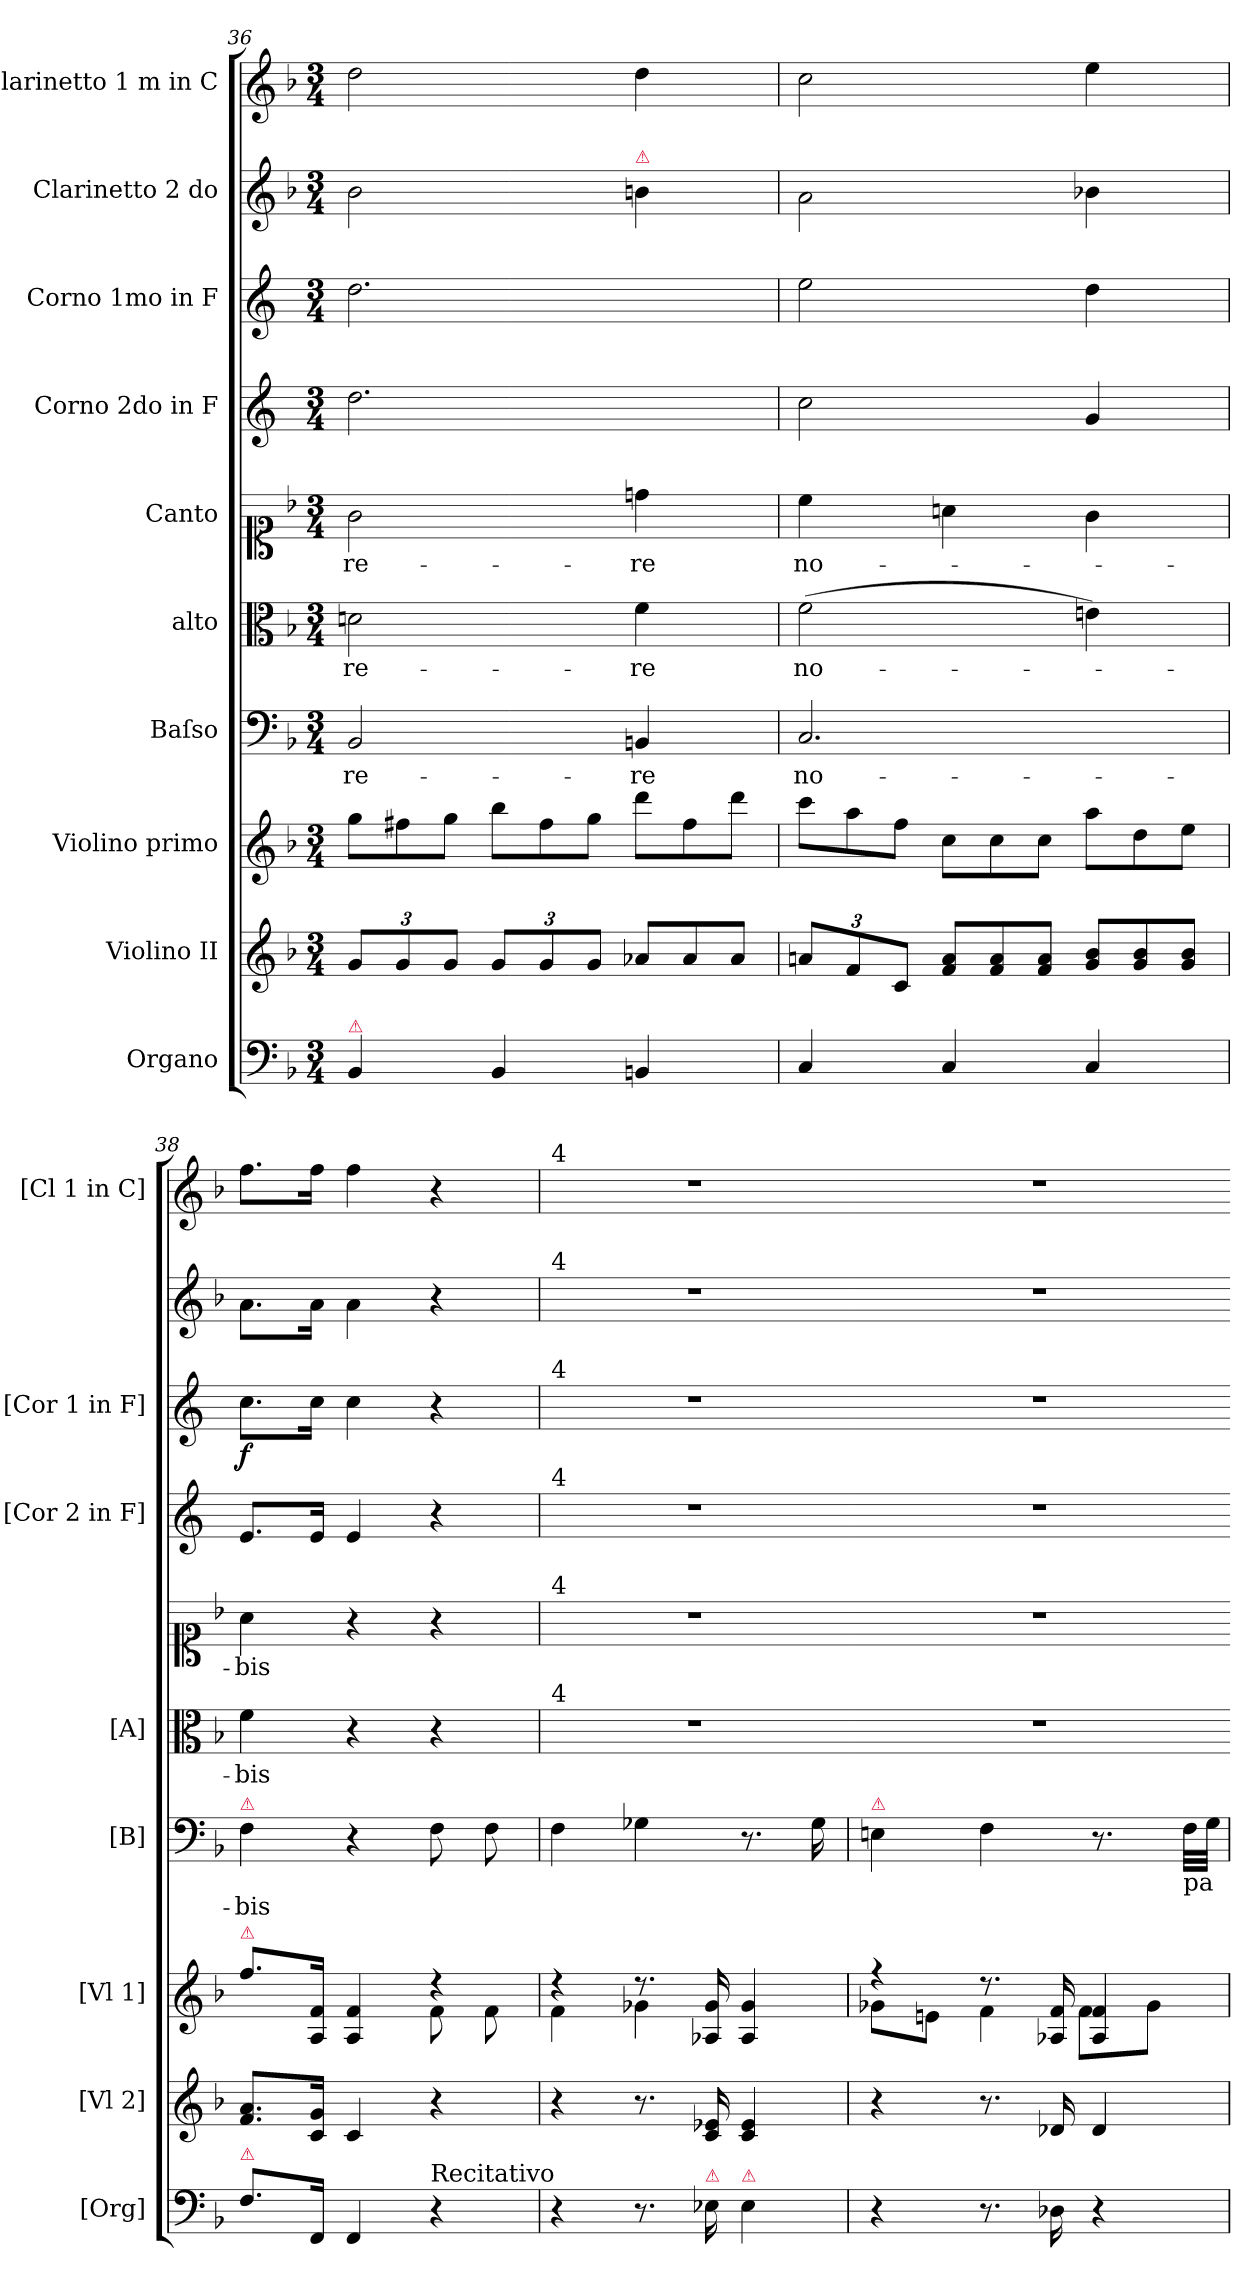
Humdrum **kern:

**kern	**kern	**kern	**kern	**text	**kern	**text	**kern	**text	**kern	**kern	**dynam	**kern	**kern
*part10	*part9	*part8	*part7	*part7	*part6	*part6	*part5	*part5	*part4	*part3	*part3	*part2	*part1
*staff10	*staff9	*staff8	*staff7	*staff7	*staff6	*staff6	*staff5	*staff5	*staff4	*staff3	*staff3	*staff2	*staff1
*I"Organo	*I"Violino II	*I"Violino primo	*I"Baſso	*	*I"alto	*	*I"Canto	*	*I"Corno 2do in F	*I"Corno 1mo in F	*	*I"Clarinetto 2 do	*I"Clarinetto 1 m in C
*I'[Org]	*I'[Vl 2]	*I'[Vl 1]	*I'[B]	*	*I'[A]	*	*	*	*I'[Cor 2 in F]	*I'[Cor 1 in F]	*	*	*I'[Cl 1 in C]
*clefF4	*clefG2	*clefG2	*clefF4	*	*clefC3	*	*clefC1	*	*clefG2	*clefG2	*	*clefG2	*clefG2
*	*	*	*	*	*	*	*	*	*ITrd4c7	*ITrd4c7	*	*	*
*k[b-]	*k[b-]	*k[b-]	*k[b-]	*	*k[b-]	*	*k[b-]	*	*k[b-]	*k[b-]	*	*k[b-]	*k[b-]
*M3/4	*M3/4	*M3/4	*M3/4	*	*M3/4	*	*M3/4	*	*M3/4	*M3/4	*	*M3/4	*M3/4
*	*	*Xtuplet	*	*	*	*	*	*	*	*	*	*	*
=36	=36	=36	=36	=36	=36	=36	=36	=36	=36	=36	=36	=36	=36
!LO:TX:a:color=crimson:t=⚠	!	!	!	!	!	!	!	!	!	!	!	!	!
4BB-/	12g/L	12gg\L	2BB-/	-re-	2dn\	-re-	2g\	-re-	2.g\	2.g\	.	2b-\	2dd\
.	12g/	12ff#X\	.	.	.	.	.	.	.	.	.	.	.
.	12g/J	12gg\J	.	.	.	.	.	.	.	.	.	.	.
4BB-/	12g/L	12bb-\L	.	.	.	.	.	.	.	.	.	.	.
.	12g/	12ff#\	.	.	.	.	.	.	.	.	.	.	.
.	12g/J	12gg\J	.	.	.	.	.	.	.	.	.	.	.
*	*Xtuplet	*	*	*	*	*	*	*	*	*	*	*	*
!	!	!	!	!	!	!	!	!	!	!	!	!LO:TX:a:color=crimson:t=⚠	!
4BBn/	12a-X/L	12ddd\L	4BBn/	-re	4f\	-re	4ddn\	-re	.	.	.	4bn\	4dd\
.	12a-/	12ff#\	.	.	.	.	.	.	.	.	.	.	.
.	12a-/J	12ddd\J	.	.	.	.	.	.	.	.	.	.	.
=37	=37	=37	=37	=37	=37	=37	=37	=37	=37	=37	=37	=37	=37
*	*tuplet	*	*	*	*	*	*	*	*	*	*	*	*
4C/	12an/L	12ccc\L	2.C/	no-	(2f\	no-	4cc\	no-	2f\	2a\	.	2a\	2cc\
.	12f/	12aa\	.	.	.	.	.	.	.	.	.	.	.
.	12c/J	12ff\J	.	.	.	.	.	.	.	.	.	.	.
*	*Xtuplet	*	*	*	*	*	*	*	*	*	*	*	*
4C/	12f/ 12a/L	12cc\L	.	.	.	.	4an\	.	.	.	.	.	.
.	12f/ 12a/	12cc\	.	.	.	.	.	.	.	.	.	.	.
.	12f/ 12a/J	12cc\J	.	.	.	.	.	.	.	.	.	.	.
4C/	12g/ 12b-/L	12aa\L	.	.	4en\)	.	4g\	.	4c/	4g\	.	4b-X\	4ee\
.	12g/ 12b-/	12dd\	.	.	.	.	.	.	.	.	.	.	.
.	12g/ 12b-/J	12ee\J	.	.	.	.	.	.	.	.	.	.	.
=38	=38	=38	=38	=38	=38	=38	=38	=38	=38	=38	=38	=38	=38
*	*	*^	*	*	*	*	*	*	*	*	*	*	*
!	!	!	!	!LO:TX:a:color=crimson:t=⚠	!	!	!	!	!	!	!	!	!	!
!	!	!LO:TX:a:color=crimson:t=⚠	!	!	!	!	!	!	!	!	!	!	!	!
!LO:TX:a:color=crimson:t=⚠	!	!	!	!	!	!	!	!	!	!	!	!	!	!
8.F\L	8.f/ 8.a/L	8.ff\L	2ryy	4F\	-bis	4f\	-bis	4a\	-bis	8.A/L	8.f\L	f	8.a\L	8.ff\L
16FF/Jk	16c/ 16g/Jk	16A/ 16f/Jk	.	.	.	.	.	.	.	16A/Jk	16f\Jk	.	16a\Jk	16ff\Jk
4FF/	4c/	4A/ 4f/	.	4r	.	4r	.	4r	.	4A/	4f\	.	4a\	4ff\
!LO:TX:a:t=Recitativo	!	!	!	!	!	!	!	!	!	!	!	!	!	!
4r	4r	4r	8f!\	8F\	.	4r	.	4r	.	4r	4r	.	4r	4r
.	.	.	8f!\	8F\	.	.	.	.	.	.	.	.	.	.
=39	=39	=39	=39	=39	=39	=39	=39	=39	=39	=39	=39	=39	=39	=39
!	!	!	!	!	!	!	!	!	!	!	!	!	!	!LO:TX:a:t=4
!	!	!	!	!	!	!	!	!	!	!	!	!	!LO:TX:a:t=4	!
!	!	!	!	!	!	!	!	!	!	!	!LO:TX:a:t=4	!	!	!
!	!	!	!	!	!	!	!	!	!	!LO:TX:a:t=4	!	!	!	!
!	!	!	!	!	!	!	!	!LO:TX:a:t=4	!	!	!	!	!	!
!	!	!	!	!	!	!LO:TX:a:t=4	!	!	!	!	!	!	!	!
4r	4r	4r	4f!\	4F\	.	2.r	.	2.r	.	2.r	2.r	.	2.r	2.r
8.r	8.r	8.r	4g-X!\	4G-X\	.	.	.	.	.	.	.	.	.	.
!LO:TX:a:color=crimson:t=⚠	!	!	!	!	!	!	!	!	!	!	!	!	!	!
16E-X\	16c/ 16e-X/	16A-X/ 16g-/	.	.	.	.	.	.	.	.	.	.	.	.
!LO:TX:a:color=crimson:t=⚠	!	!	!	!	!	!	!	!	!	!	!	!	!	!
4E-\	4c/ 4e-/	4A-/ 4g-/	4ryy	8.r	.	.	.	.	.	.	.	.	.	.
.	.	.	.	16G-\	.	.	.	.	.	.	.	.	.	.
=40	=40	=40	=40	=40	=40-	=40-	=40-	=40-	=40-	=40-	=40-	=40-	=40-	=40-
!	!	!	!	!LO:TX:a:color=crimson:t=⚠	!	!	!	!	!	!	!	!	!	!
4r	4r	4r	8g-X!\L	4En\	.	2.r	.	2.r	.	2.r	2.r	.	2.r	2.r
.	.	.	8en!\J	.	.	.	.	.	.	.	.	.	.	.
8.r	8.r	8.r	4f!\	4F\	.	.	.	.	.	.	.	.	.	.
16D-X\	16d-X/	16A-X/ 16f/	.	.	.	.	.	.	.	.	.	.	.	.
4r	4d-/	4A-/ 4f/	8f!\L	8.r	.	.	.	.	.	.	.	.	.	.
.	.	.	8g-!\J	.	.	.	.	.	.	.	.	.	.	.
!	!	!	!	!LO:TX:b:t=pa	!	!	!	!	!	!	!	!	!	!
.	.	.	.	32F!\LLL	.	.	.	.	.	.	.	.	.	.
.	.	.	.	32G!\JJJ	.	.	.	.	.	.	.	.	.	.
*	*	*v	*v	*	*	*	*	*	*	*	*	*	*	*
=	=	=	=	=-	=-	=-	=-	=-	=-	=-	=-	=-	=-
*-	*-	*-	*-	*-	*-	*-	*-	*-	*-	*-	*-	*-	*-
